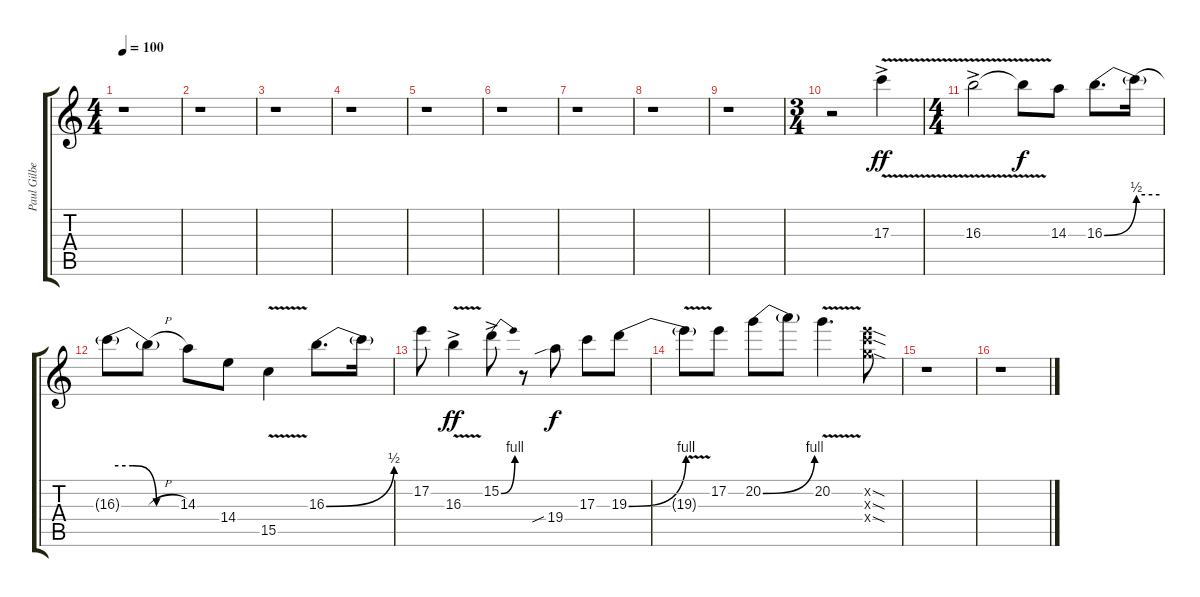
\track ("Paul Gilbert" "Paul Gilbe") {instrument distortionguitar}
\staff {score tabs}
\tuning (E4 B3 G3 D3 A2 E2) {hide}
\ts (4 4)
\tempo 100
\clef g2
\ks c
r.1{dy ff} |
r.1 |
r.1 |
r.1 |
r.1 |
r.1 |
r.1 |
r.1 |
r.1 |
\ts (3 4)
r.2 17.3{v ac}.4 |
\ts (4 4)
16.3{v ac}.2 16.3{v t}.8{dy f} 14.3.8 16.3{be (bend 0 0 60 2)}.8{d} 16.3{be (hold 0 2 60 2) t}.16 |
16.3{be (custom 0 2 20 2 40 0 60 0) t}.8 16.3{h t}.8 14.3.8 14.4.8 15.5{v}.4 16.3{be (bend 0 0 60 2)}.8{d} 16.3{t}.16 |
17.2.8 16.3{v ac}.4{dy ff} 15.2{be (bend 0 0 60 4) ac}.8 r.8 19.4{sib}.8{dy f} 17.3.8 19.3{be (bend 0 0 60 4)}.8 |
19.3{v t}.8 17.2.8 20.2{be (bend 0 0 60 4)}.8 20.2{t}.8 20.2{v}.4{d} (17.2{sod x} 17.3{sod x} 17.4{sod x}).8 |
r.1 |
r.1
